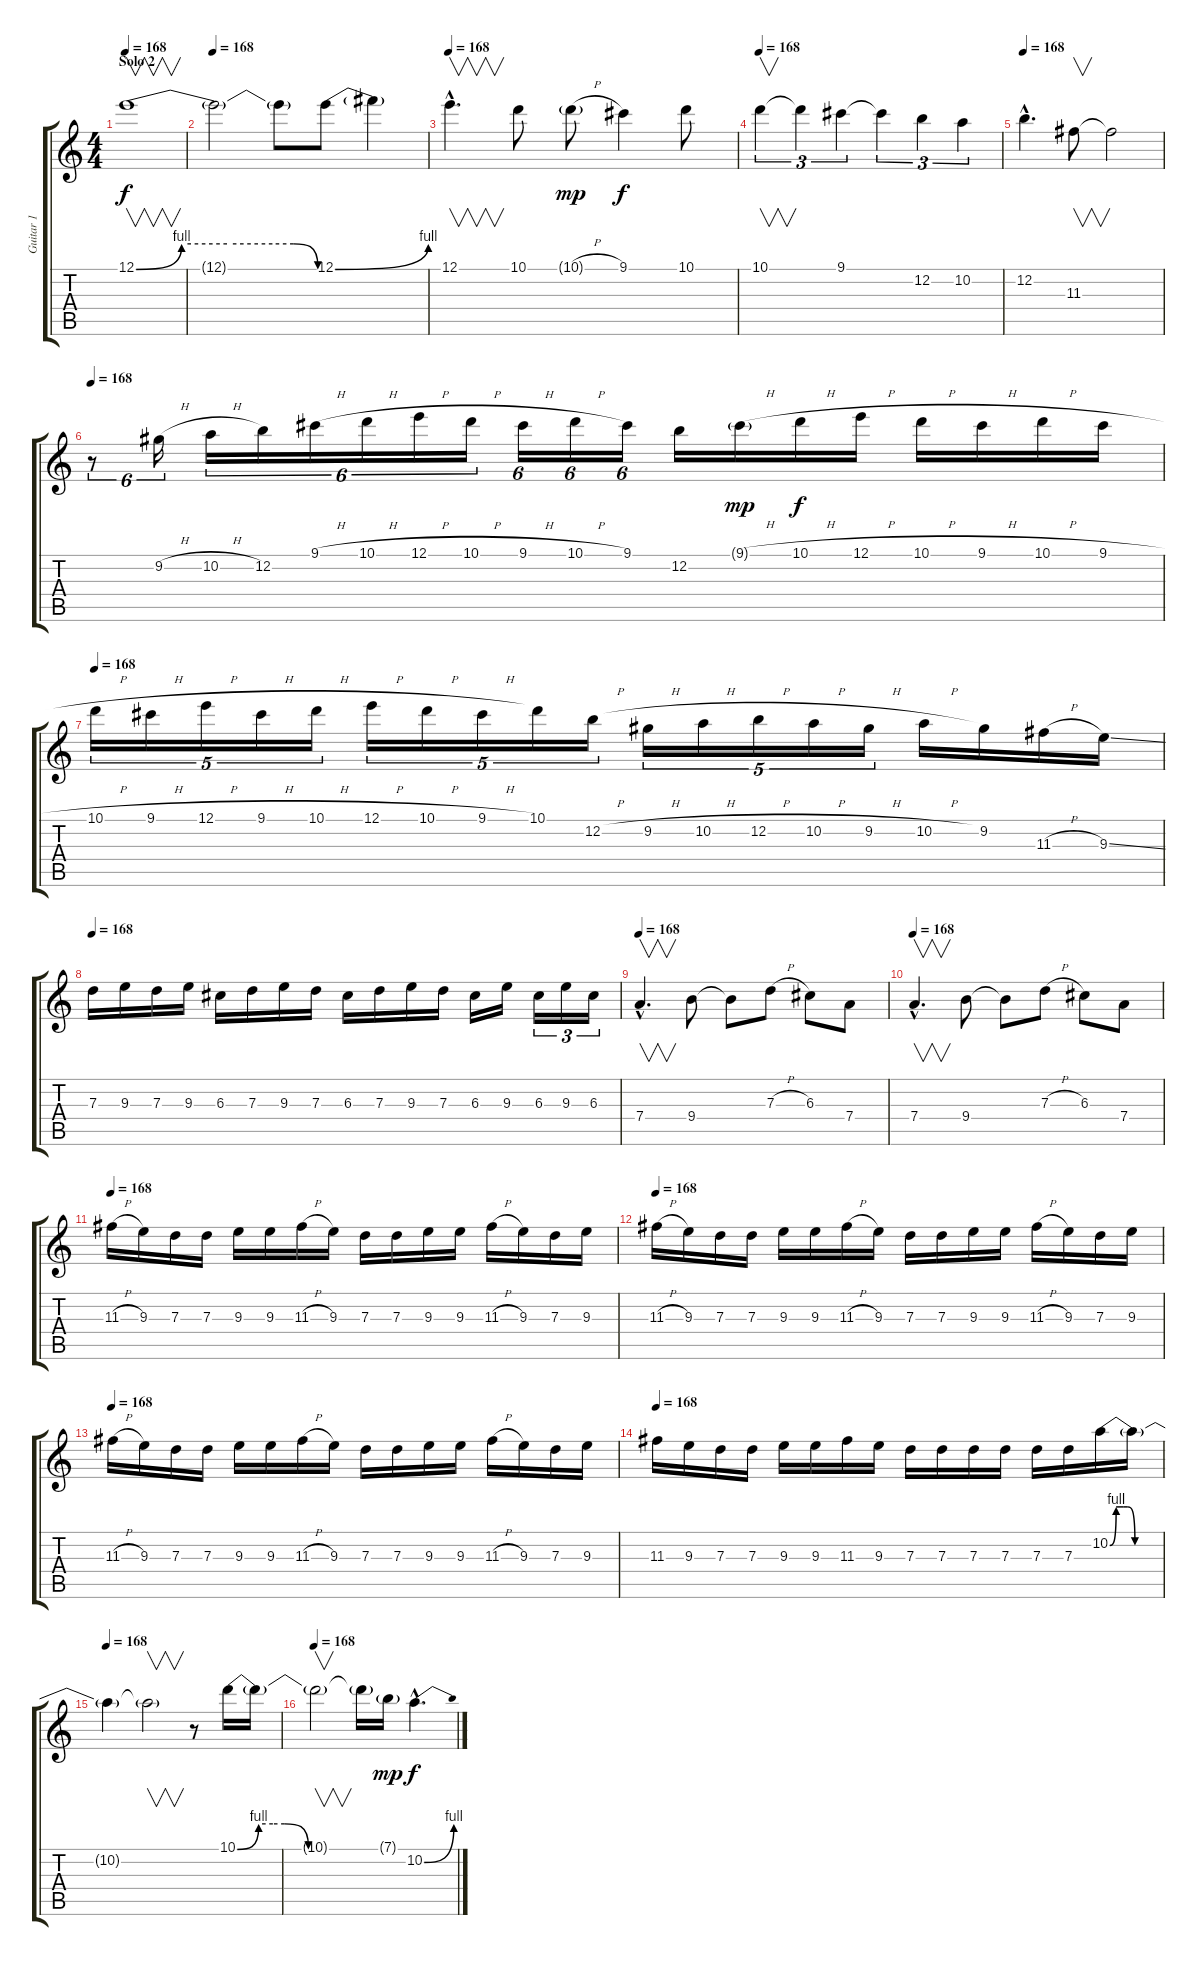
\track ("Guitar 1" "Guitar 1") {instrument distortionguitar}
\staff {score tabs}
\tuning (E4 B3 G3 D3 A2 E2) {hide}
\ts (4 4)
\section ("" "Solo 2")
\tempo 168
\clef g2
\ks c
12.1{be (custom 0 0 15 4 30 4 45 4 52 4 60 0)}.1{v dy f} |
\tempo 168
12.1{t}.2 12.1{t}.8 12.1{be (bend 0 0 60 4)}.8 12.1{t}.4 |
\tempo 168
12.1{hac}.4{v d} 10.1.8 10.1{h g}.8{dy mp} 9.1.4{dy f} 10.1.8 |
\tempo 168
10.1.4{v tu (3 2)} 10.1{t}.4{tu (3 2)} 9.1.4{tu (3 2)} 9.1{t}.4{tu (3 2)} 12.2.4{tu (3 2)} 10.2.4{tu (3 2)} |
\tempo 168
12.2{hac}.4{d} 11.3.8{v} 11.3{t}.2 |
\tempo 168
r.8{tu (6 4)} 9.2{h}.16{tu (6 4)} 10.2{h}.16{tu (6 4)} 12.2.16{tu (6 4)} 9.1{h}.16{tu (6 4)} 10.1{h}.16{tu (6 4)} 12.1{h}.16{tu (6 4)} 10.1{h}.16{tu (6 4)} 9.1{h}.16{tu (6 4)} 10.1{h}.16{tu (6 4)} 9.1.16{tu (6 4)} 12.2.16 9.1{h g}.16{dy mp} 10.1{h}.16{dy f} 12.1{h}.16 10.1{h}.16 9.1{h}.16 10.1{h}.16 9.1{h}.16 |
\tempo 168
10.1{h}.16{tu (5 4)} 9.1{h}.16{tu (5 4)} 12.1{h}.16{tu (5 4)} 9.1{h}.16{tu (5 4)} 10.1{h}.16{tu (5 4)} 12.1{h}.16{tu (5 4)} 10.1{h}.16{tu (5 4)} 9.1{h}.16{tu (5 4)} 10.1.16{tu (5 4)} 12.2{h}.16{tu (5 4)} 9.2{h}.16{tu (5 4)} 10.2{h}.16{tu (5 4)} 12.2{h}.16{tu (5 4)} 10.2{h}.16{tu (5 4)} 9.2{h}.16{tu (5 4)} 10.2{h}.16 9.2.16 11.3{h}.16 9.3{ss}.16 |
\tempo 168
7.3.16 9.3.16 7.3.16 9.3.16 6.3.16 7.3.16 9.3.16 7.3.16 6.3.16 7.3.16 9.3.16 7.3.16 6.3.16 9.3.16 6.3.16{tu (3 2)} 9.3.16{tu (3 2)} 6.3.16{tu (3 2)} |
\tempo 168
7.4{hac}.4{v d} 9.4.8 9.4{t}.8 7.3{h}.8 6.3.8 7.4.8 |
\tempo 168
7.4{hac}.4{v d} 9.4.8 9.4{t}.8 7.3{h}.8 6.3.8 7.4.8 |
\tempo 168
11.3{h}.16 9.3.16 7.3.16 7.3.16 9.3.16 9.3.16 11.3{h}.16 9.3.16 7.3.16 7.3.16 9.3.16 9.3.16 11.3{h}.16 9.3.16 7.3.16 9.3.16 |
\tempo 168
11.3{h}.16 9.3.16 7.3.16 7.3.16 9.3.16 9.3.16 11.3{h}.16 9.3.16 7.3.16 7.3.16 9.3.16 9.3.16 11.3{h}.16 9.3.16 7.3.16 9.3.16 |
\tempo 168
11.3{h}.16 9.3.16 7.3.16 7.3.16 9.3.16 9.3.16 11.3{h}.16 9.3.16 7.3.16 7.3.16 9.3.16 9.3.16 11.3{h}.16 9.3.16 7.3.16 9.3.16 |
\tempo 168
11.3.16 9.3.16 7.3.16 7.3.16 9.3.16 9.3.16 11.3.16 9.3.16 7.3.16 7.3.16 7.3.16 7.3.16 7.3.16 7.3.16 10.2{be (custom 0 0 7 4 15 4 20 4 28 0 33 0 38 0 45 0 60 0)}.16 10.2{t}.16 |
\tempo 168
10.2{t}.4 10.2{t}.2{v} r.8 10.1{be (custom 0 0 9 4 15 4 20 4 30 0 35 0 45 0 60 0)}.16 10.1{t}.16 |
\tempo 168
10.1{t}.2{v} 10.1{t}.16 7.1{g}.16{dy mp} 10.2{be (bend 0 0 60 4) hac}.4{d dy f}
